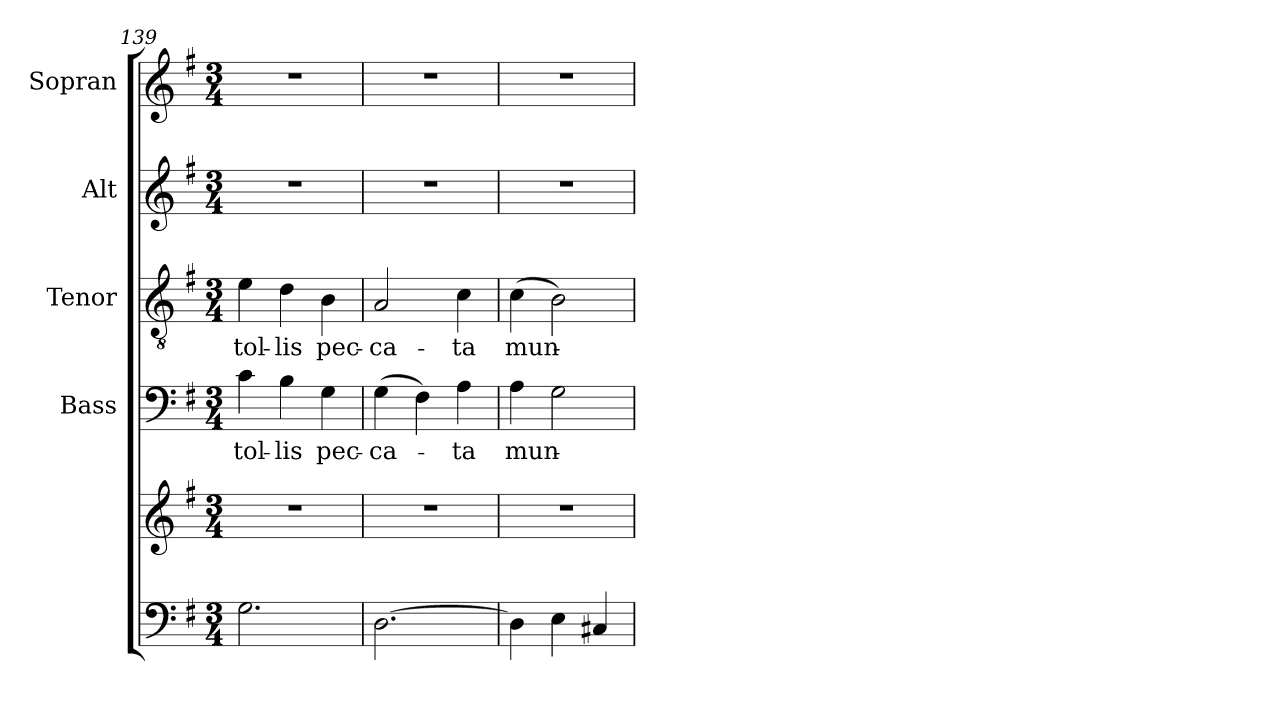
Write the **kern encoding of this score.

**kern	**kern	**kern	**text	**kern	**text	**kern	**kern
*part5	*part5	*part4	*part4	*part3	*part3	*part2	*part1
*staff6	*staff5	*staff4	*staff4	*staff3	*staff3	*staff2	*staff1
*	*	*I"Bass	*	*I"Tenor	*	*I"Alt	*I"Sopran
*	*	*I'B.	*	*I'T.	*	*I'A.	*I'S.
*clefF4	*clefG2	*clefF4	*	*clefGv2	*	*clefG2	*clefG2
*k[f#]	*k[f#]	*k[f#]	*	*k[f#]	*	*k[f#]	*k[f#]
*G:	*G:	*G:	*	*G:	*	*G:	*G:
*M3/4	*M3/4	*M3/4	*	*M3/4	*	*M3/4	*M3/4
=139	=139	=139	=139	=139	=139	=139	=139
!	!	!	!LO:LY:b	!	!LO:LY:b	!	!
2.G\	2.r	4c\	tol-	4e\	tol-	2.r	2.r
!	!	!	!LO:LY:b	!	!LO:LY:b	!	!
.	.	4B\	-lis	4d\	-lis	.	.
!	!	!	!LO:LY:b	!	!LO:LY:b	!	!
.	.	4G\	pec-	4B\	pec-	.	.
=140	=140	=140	=140	=140	=140	=140	=140
!	!	!	!LO:LY:b	!	!LO:LY:b	!	!
[2.D\	2.r	(>4G\	-ca-	2A/	-ca-	2.r	2.r
.	.	4F#\)	.	.	.	.	.
!	!	!	!LO:LY:b	!	!LO:LY:b	!	!
.	.	4A\	-ta	4c\	-ta	.	.
=141	=141	=141	=141	=141	=141	=141	=141
!	!	!	!LO:LY:b	!	!LO:LY:b	!	!
4D\]	2.r	4A\	mun-	(>4c\	mun-	2.r	2.r
4E\	.	2G\	.	2B\)	.	.	.
4C#X/	.	.	.	.	.	.	.
=	=	=	=	=	=	=	=
*-	*-	*-	*-	*-	*-	*-	*-
